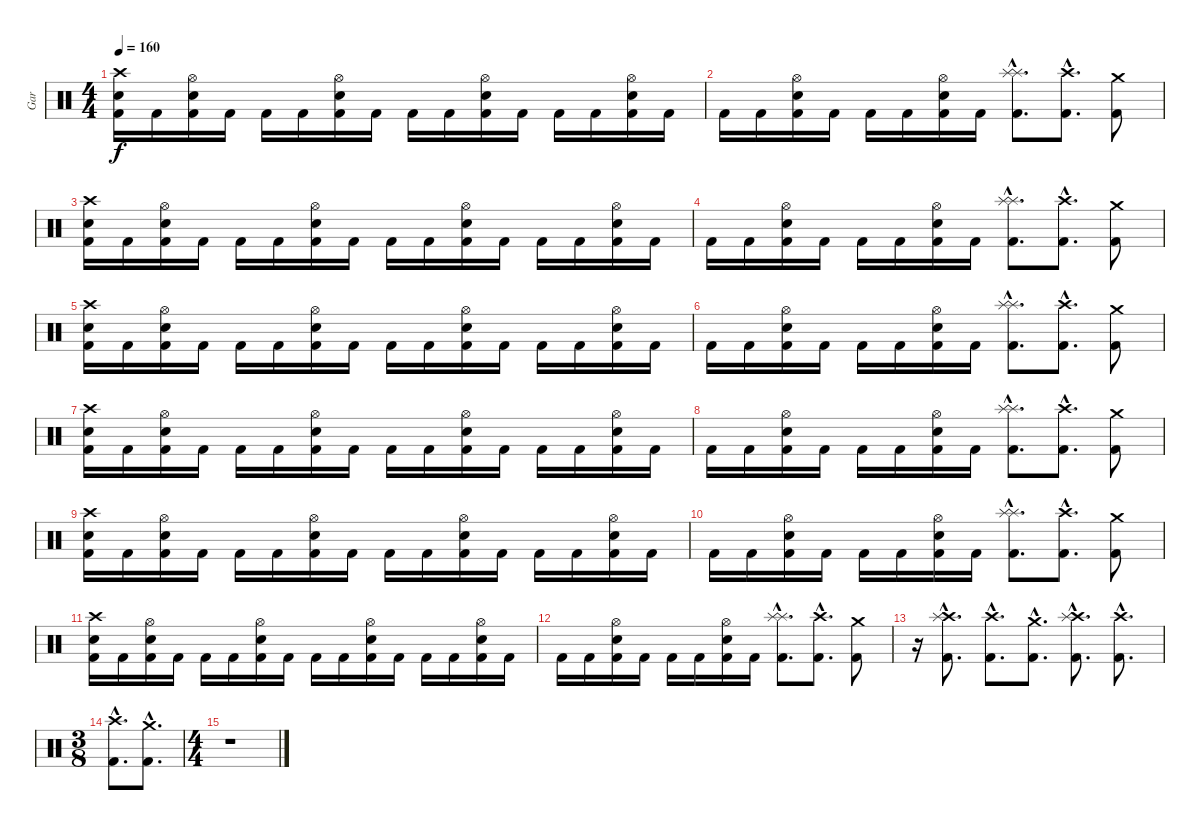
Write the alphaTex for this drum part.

\track ("Gar" "Gar") {instrument percussion}
\staff {score}
\articulation defaults
\ts (4 4)
\tempo 160
\clef neutral
\ks c
("Crash high (hit)" "Snare (hit) 2" "Kick (hit) 2").16{dy f} "Kick (hit) 2".16 ("Hi-Hat (open)" "Snare (hit) 2" "Kick (hit) 2").16 "Kick (hit) 2".16 "Kick (hit) 2".16 "Kick (hit) 2".16 ("Hi-Hat (open)" "Snare (hit) 2" "Kick (hit) 2").16 "Kick (hit) 2".16 "Kick (hit) 2".16 "Kick (hit) 2".16 ("Hi-Hat (open)" "Snare (hit) 2" "Kick (hit) 2").16 "Kick (hit) 2".16 "Kick (hit) 2".16 "Kick (hit) 2".16 ("Hi-Hat (open)" "Snare (hit) 2" "Kick (hit) 2").16 "Kick (hit) 2".16 |
"Kick (hit) 2".16 "Kick (hit) 2".16 ("Hi-Hat (open)" "Snare (hit) 2" "Kick (hit) 2").16 "Kick (hit) 2".16 "Kick (hit) 2".16 "Kick (hit) 2".16 ("Hi-Hat (open)" "Snare (hit) 2" "Kick (hit) 2").16 "Kick (hit) 2".16 ("Splash (hit)"{hac} "Splash (hit)"{hac} "Kick (hit) 2"{hac}).8{d} ("Crash high (hit)"{hac} "Kick (hit) 2"{hac}).8{d} ("Crash medium (hit)" "Kick (hit) 2").8 |
("Crash high (hit)" "Snare (hit) 2" "Kick (hit) 2").16 "Kick (hit) 2".16 ("Hi-Hat (open)" "Snare (hit) 2" "Kick (hit) 2").16 "Kick (hit) 2".16 "Kick (hit) 2".16 "Kick (hit) 2".16 ("Hi-Hat (open)" "Snare (hit) 2" "Kick (hit) 2").16 "Kick (hit) 2".16 "Kick (hit) 2".16 "Kick (hit) 2".16 ("Hi-Hat (open)" "Snare (hit) 2" "Kick (hit) 2").16 "Kick (hit) 2".16 "Kick (hit) 2".16 "Kick (hit) 2".16 ("Hi-Hat (open)" "Snare (hit) 2" "Kick (hit) 2").16 "Kick (hit) 2".16 |
"Kick (hit) 2".16 "Kick (hit) 2".16 ("Hi-Hat (open)" "Snare (hit) 2" "Kick (hit) 2").16 "Kick (hit) 2".16 "Kick (hit) 2".16 "Kick (hit) 2".16 ("Hi-Hat (open)" "Snare (hit) 2" "Kick (hit) 2").16 "Kick (hit) 2".16 ("Splash (hit)"{hac} "Splash (hit)"{hac} "Kick (hit) 2"{hac}).8{d} ("Crash high (hit)"{hac} "Kick (hit) 2"{hac}).8{d} ("Crash medium (hit)" "Kick (hit) 2").8 |
("Crash high (hit)" "Snare (hit) 2" "Kick (hit) 2").16 "Kick (hit) 2".16 ("Hi-Hat (open)" "Snare (hit) 2" "Kick (hit) 2").16 "Kick (hit) 2".16 "Kick (hit) 2".16 "Kick (hit) 2".16 ("Hi-Hat (open)" "Snare (hit) 2" "Kick (hit) 2").16 "Kick (hit) 2".16 "Kick (hit) 2".16 "Kick (hit) 2".16 ("Hi-Hat (open)" "Snare (hit) 2" "Kick (hit) 2").16 "Kick (hit) 2".16 "Kick (hit) 2".16 "Kick (hit) 2".16 ("Hi-Hat (open)" "Snare (hit) 2" "Kick (hit) 2").16 "Kick (hit) 2".16 |
"Kick (hit) 2".16 "Kick (hit) 2".16 ("Hi-Hat (open)" "Snare (hit) 2" "Kick (hit) 2").16 "Kick (hit) 2".16 "Kick (hit) 2".16 "Kick (hit) 2".16 ("Hi-Hat (open)" "Snare (hit) 2" "Kick (hit) 2").16 "Kick (hit) 2".16 ("Splash (hit)"{hac} "Splash (hit)"{hac} "Kick (hit) 2"{hac}).8{d} ("Crash high (hit)"{hac} "Kick (hit) 2"{hac}).8{d} ("Crash medium (hit)" "Kick (hit) 2").8 |
("Crash high (hit)" "Snare (hit) 2" "Kick (hit) 2").16 "Kick (hit) 2".16 ("Hi-Hat (open)" "Snare (hit) 2" "Kick (hit) 2").16 "Kick (hit) 2".16 "Kick (hit) 2".16 "Kick (hit) 2".16 ("Hi-Hat (open)" "Snare (hit) 2" "Kick (hit) 2").16 "Kick (hit) 2".16 "Kick (hit) 2".16 "Kick (hit) 2".16 ("Hi-Hat (open)" "Snare (hit) 2" "Kick (hit) 2").16 "Kick (hit) 2".16 "Kick (hit) 2".16 "Kick (hit) 2".16 ("Hi-Hat (open)" "Snare (hit) 2" "Kick (hit) 2").16 "Kick (hit) 2".16 |
"Kick (hit) 2".16 "Kick (hit) 2".16 ("Hi-Hat (open)" "Snare (hit) 2" "Kick (hit) 2").16 "Kick (hit) 2".16 "Kick (hit) 2".16 "Kick (hit) 2".16 ("Hi-Hat (open)" "Snare (hit) 2" "Kick (hit) 2").16 "Kick (hit) 2".16 ("Splash (hit)"{hac} "Splash (hit)"{hac} "Kick (hit) 2"{hac}).8{d} ("Crash high (hit)"{hac} "Kick (hit) 2"{hac}).8{d} ("Crash medium (hit)" "Kick (hit) 2").8 |
("Crash high (hit)" "Snare (hit) 2" "Kick (hit) 2").16 "Kick (hit) 2".16 ("Hi-Hat (open)" "Snare (hit) 2" "Kick (hit) 2").16 "Kick (hit) 2".16 "Kick (hit) 2".16 "Kick (hit) 2".16 ("Hi-Hat (open)" "Snare (hit) 2" "Kick (hit) 2").16 "Kick (hit) 2".16 "Kick (hit) 2".16 "Kick (hit) 2".16 ("Hi-Hat (open)" "Snare (hit) 2" "Kick (hit) 2").16 "Kick (hit) 2".16 "Kick (hit) 2".16 "Kick (hit) 2".16 ("Hi-Hat (open)" "Snare (hit) 2" "Kick (hit) 2").16 "Kick (hit) 2".16 |
"Kick (hit) 2".16 "Kick (hit) 2".16 ("Hi-Hat (open)" "Snare (hit) 2" "Kick (hit) 2").16 "Kick (hit) 2".16 "Kick (hit) 2".16 "Kick (hit) 2".16 ("Hi-Hat (open)" "Snare (hit) 2" "Kick (hit) 2").16 "Kick (hit) 2".16 ("Splash (hit)"{hac} "Splash (hit)"{hac} "Kick (hit) 2"{hac}).8{d} ("Crash high (hit)"{hac} "Kick (hit) 2"{hac}).8{d} ("Crash medium (hit)" "Kick (hit) 2").8 |
("Crash high (hit)" "Snare (hit) 2" "Kick (hit) 2").16 "Kick (hit) 2".16 ("Hi-Hat (open)" "Snare (hit) 2" "Kick (hit) 2").16 "Kick (hit) 2".16 "Kick (hit) 2".16 "Kick (hit) 2".16 ("Hi-Hat (open)" "Snare (hit) 2" "Kick (hit) 2").16 "Kick (hit) 2".16 "Kick (hit) 2".16 "Kick (hit) 2".16 ("Hi-Hat (open)" "Snare (hit) 2" "Kick (hit) 2").16 "Kick (hit) 2".16 "Kick (hit) 2".16 "Kick (hit) 2".16 ("Hi-Hat (open)" "Snare (hit) 2" "Kick (hit) 2").16 "Kick (hit) 2".16 |
"Kick (hit) 2".16 "Kick (hit) 2".16 ("Hi-Hat (open)" "Snare (hit) 2" "Kick (hit) 2").16 "Kick (hit) 2".16 "Kick (hit) 2".16 "Kick (hit) 2".16 ("Hi-Hat (open)" "Snare (hit) 2" "Kick (hit) 2").16 "Kick (hit) 2".16 ("Splash (hit)"{hac} "Splash (hit)"{hac} "Kick (hit) 2"{hac}).8{d} ("Crash high (hit)"{hac} "Kick (hit) 2"{hac}).8{d} ("Crash medium (hit)" "Kick (hit) 2").8 |
r.16 ("Crash high (hit)"{hac} "Splash (hit)"{hac} "Kick (hit) 2"{hac}).8{d} ("Crash high (hit)"{hac} "Kick (hit) 2"{hac}).8{d} ("Crash medium (hit)"{hac} "Kick (hit) 2"{hac}).8{d} ("Crash high (hit)"{hac} "Splash (hit)"{hac} "Kick (hit) 2"{hac}).8{d} ("Crash high (hit)"{hac} "Kick (hit) 2"{hac}).8{d} |
\ts (3 8)
("Crash high (hit)"{hac} "Kick (hit) 2"{hac}).8{d} ("Crash medium (hit)"{hac} "Kick (hit) 2"{hac}).8{d} |
\ts (4 4)
r.1
